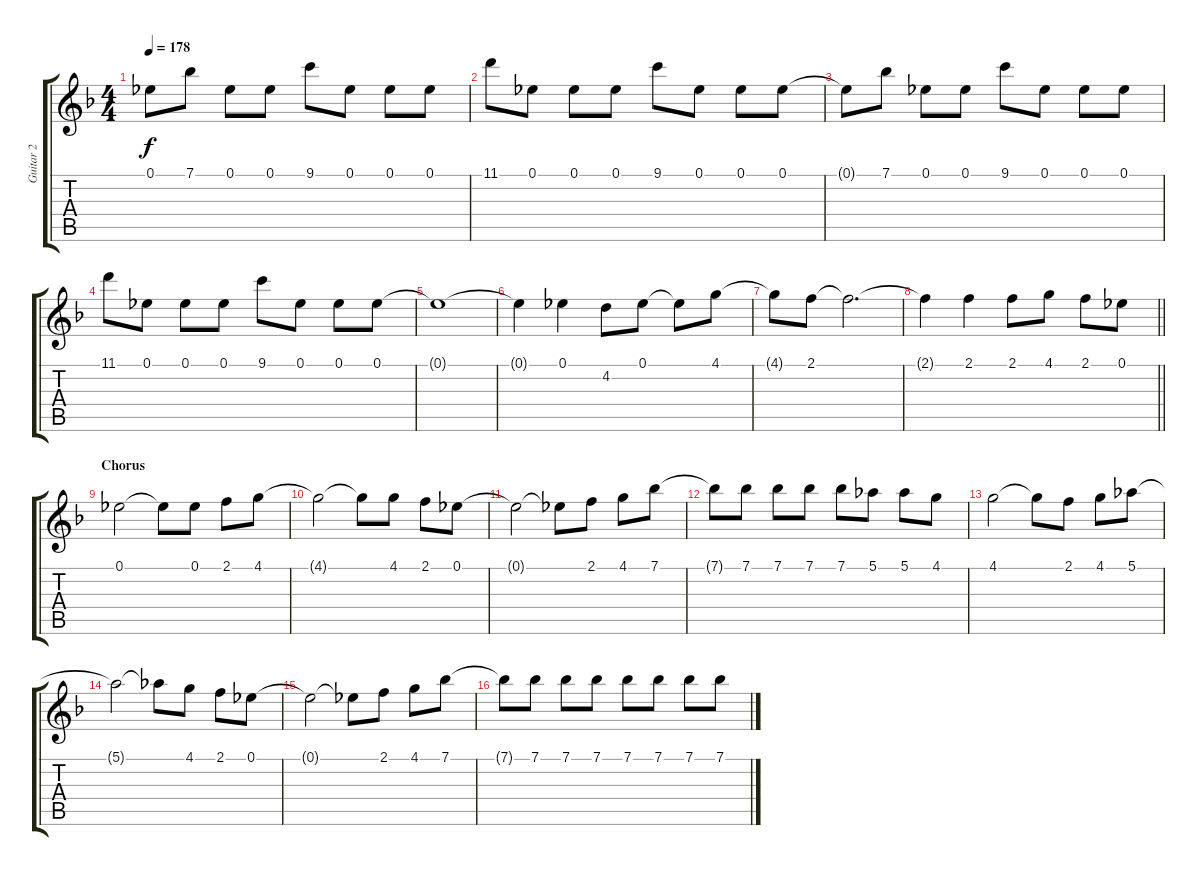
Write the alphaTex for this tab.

\track ("Guitar 2" "Guitar 2") {instrument distortionguitar}
\staff {score tabs}
\tuning (Eb4 Bb3 Gb3 Db3 Ab2 Eb2) {hide}
\ts (4 4)
\tempo 178
\clef g2
\ks f
0.1{t}.8{dy f} 7.1.8 0.1.8 0.1.8 9.1.8 0.1.8 0.1.8 0.1.8 |
11.1.8 0.1.8 0.1.8 0.1.8 9.1.8 0.1.8 0.1.8 0.1.8 |
0.1{t}.8 7.1.8 0.1.8 0.1.8 9.1.8 0.1.8 0.1.8 0.1.8 |
11.1.8 0.1.8 0.1.8 0.1.8 9.1.8 0.1.8 0.1.8 0.1.8 |
0.1{t}.1 |
0.1{t}.4 0.1.4 4.2.8 0.1.8 0.1{t}.8 4.1.8 |
4.1{t}.8 2.1.8 2.1{t}.2{d} |
\barLineRight lightlight
2.1{t}.4 2.1.4 2.1.8 4.1.8 2.1.8 0.1.8 |
\section ("" "Chorus")
0.1.2 0.1{t}.8 0.1.8 2.1.8 4.1.8 |
4.1{t}.2 4.1{t}.8 4.1.8 2.1.8 0.1.8 |
0.1{t}.2 0.1{t}.8 2.1.8 4.1.8 7.1.8 |
7.1{t}.8 7.1.8 7.1.8 7.1.8 7.1.8 5.1.8 5.1.8 4.1.8 |
4.1.2 4.1{t}.8 2.1.8 4.1.8 5.1.8 |
5.1{t}.2 5.1{t}.8 4.1.8 2.1.8 0.1.8 |
0.1{t}.2 0.1{t}.8 2.1.8 4.1.8 7.1.8 |
7.1{t}.8 7.1.8 7.1.8 7.1.8 7.1.8 7.1.8 7.1.8 7.1.8
